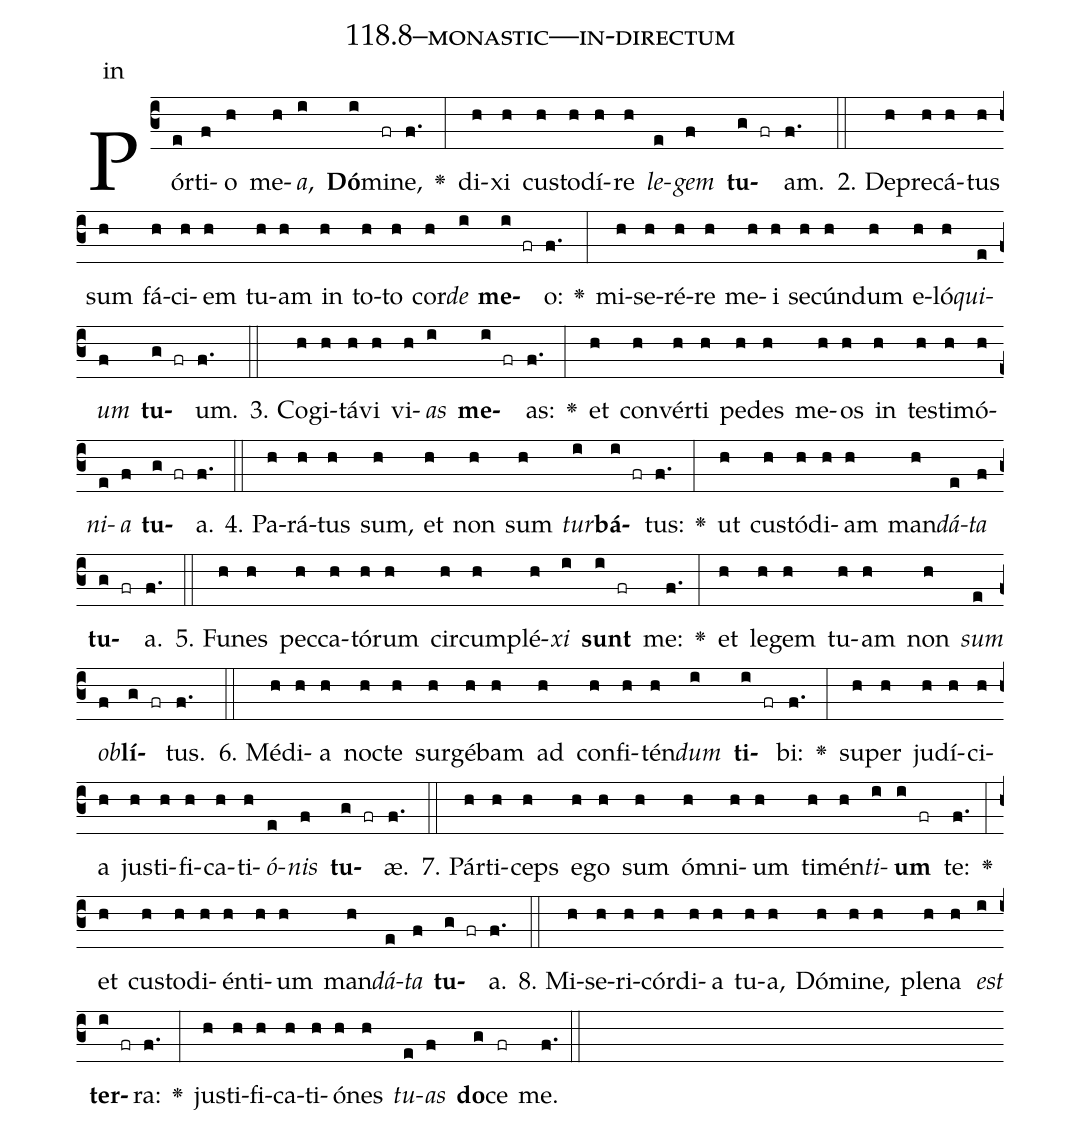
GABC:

name: 118.8--monastic---in-directum;
annotation: in;
%%
(c3)Pór(e)ti(f)o(h) me(h)<i>a</i>,(i) <b>Dó</b>(i)mi(fr)ne,(f.) <v>\greheightstar</v>(:) di(h)xi(h) cus(h)to(h)dí(h)re(h) <i>le</i>(e)<i>gem</i>(f) <b>tu</b>(g fr)am.(f.) (::)
2. De(h)pre(h)cá(h)tus(h) sum(h) fá(h)ci(h)em(h) tu(h)am(h) in(h) to(h)to(h) cor(h)<i>de</i>(i) <b>me</b>(i fr)o:(f.) <v>\greheightstar</v>(:) mi(h)se(h)ré(h)re(h) me(h)i(h) se(h)cún(h)dum(h) e(h)ló(h)<i>qui</i>(e)<i>um</i>(f) <b>tu</b>(g fr)um.(f.) (::)
3. Co(h)gi(h)tá(h)vi(h) vi(h)<i>as</i>(i) <b>me</b>(i fr)as:(f.) <v>\greheightstar</v>(:) et(h) con(h)vér(h)ti(h) pe(h)des(h) me(h)os(h) in(h) tes(h)ti(h)mó(h)<i>ni</i>(e)<i>a</i>(f) <b>tu</b>(g fr)a.(f.) (::)
4. Pa(h)rá(h)tus(h) sum,(h) et(h) non(h) sum(h) <i>tur</i>(i)<b>bá</b>(i fr)tus:(f.) <v>\greheightstar</v>(:) ut(h) cus(h)tó(h)di(h)am(h) man(h)<i>dá</i>(e)<i>ta</i>(f) <b>tu</b>(g fr)a.(f.) (::)
5. Fu(h)nes(h) pec(h)ca(h)tó(h)rum(h) cir(h)cum(h)plé(h)<i>xi</i>(i) <b>sunt</b>(i fr) me:(f.) <v>\greheightstar</v>(:) et(h) le(h)gem(h) tu(h)am(h) non(h) <i>sum</i>(e) <i>ob</i>(f)<b>lí</b>(g fr)tus.(f.) (::)
6. Mé(h)di(h)a(h) noc(h)te(h) sur(h)gé(h)bam(h) ad(h) con(h)fi(h)tén(h)<i>dum</i>(i) <b>ti</b>(i fr)bi:(f.) <v>\greheightstar</v>(:) su(h)per(h) ju(h)dí(h)ci(h)a(h) jus(h)ti(h)fi(h)ca(h)ti(h)<i>ó</i>(e)<i>nis</i>(f) <b>tu</b>(g fr)æ.(f.) (::)
7. Pár(h)ti(h)ceps(h) e(h)go(h) sum(h) óm(h)ni(h)um(h) ti(h)mén(h)<i>ti</i>(i)<b>um</b>(i fr) te:(f.) <v>\greheightstar</v>(:) et(h) cus(h)to(h)di(h)én(h)ti(h)um(h) man(h)<i>dá</i>(e)<i>ta</i>(f) <b>tu</b>(g fr)a.(f.) (::)
8. Mi(h)se(h)ri(h)cór(h)di(h)a(h) tu(h)a,(h) Dó(h)mi(h)ne,(h) ple(h)na(h) <i>est</i>(i) <b>ter</b>(i fr)ra:(f.) <v>\greheightstar</v>(:) jus(h)ti(h)fi(h)ca(h)ti(h)ó(h)nes(h) <i>tu</i>(e)<i>as</i>(f) <b>do</b>(g)ce(fr) me.(f.) (::)
